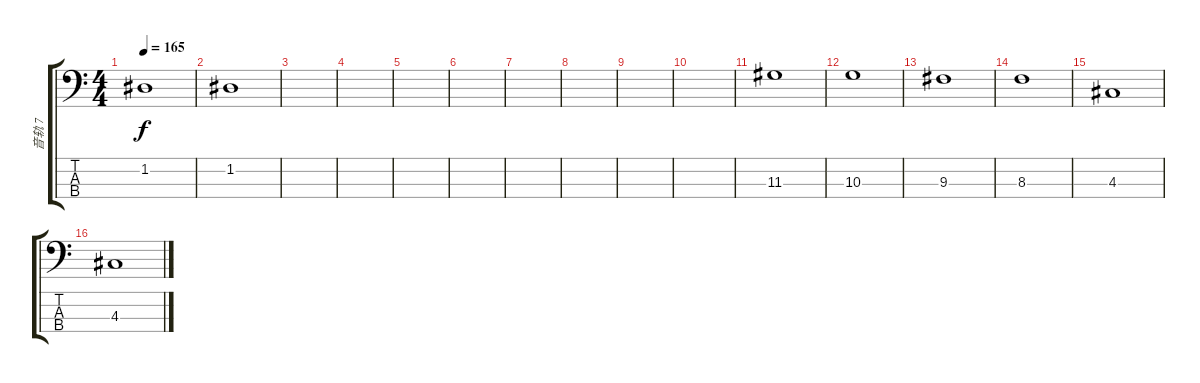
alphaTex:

\track ("音轨 7" "音轨 7") {instrument electricbassfinger}
\staff {score tabs}
\tuning (G2 D2 A1 E1) {hide}
\ts (4 4)
\tempo 165
\clef f4
\ks c
1.2.1{dy f} |
1.2.1 |
|
|
|
|
|
|
|
|
11.3.1 |
10.3.1 |
9.3.1 |
8.3.1 |
4.3.1 |
4.3.1
